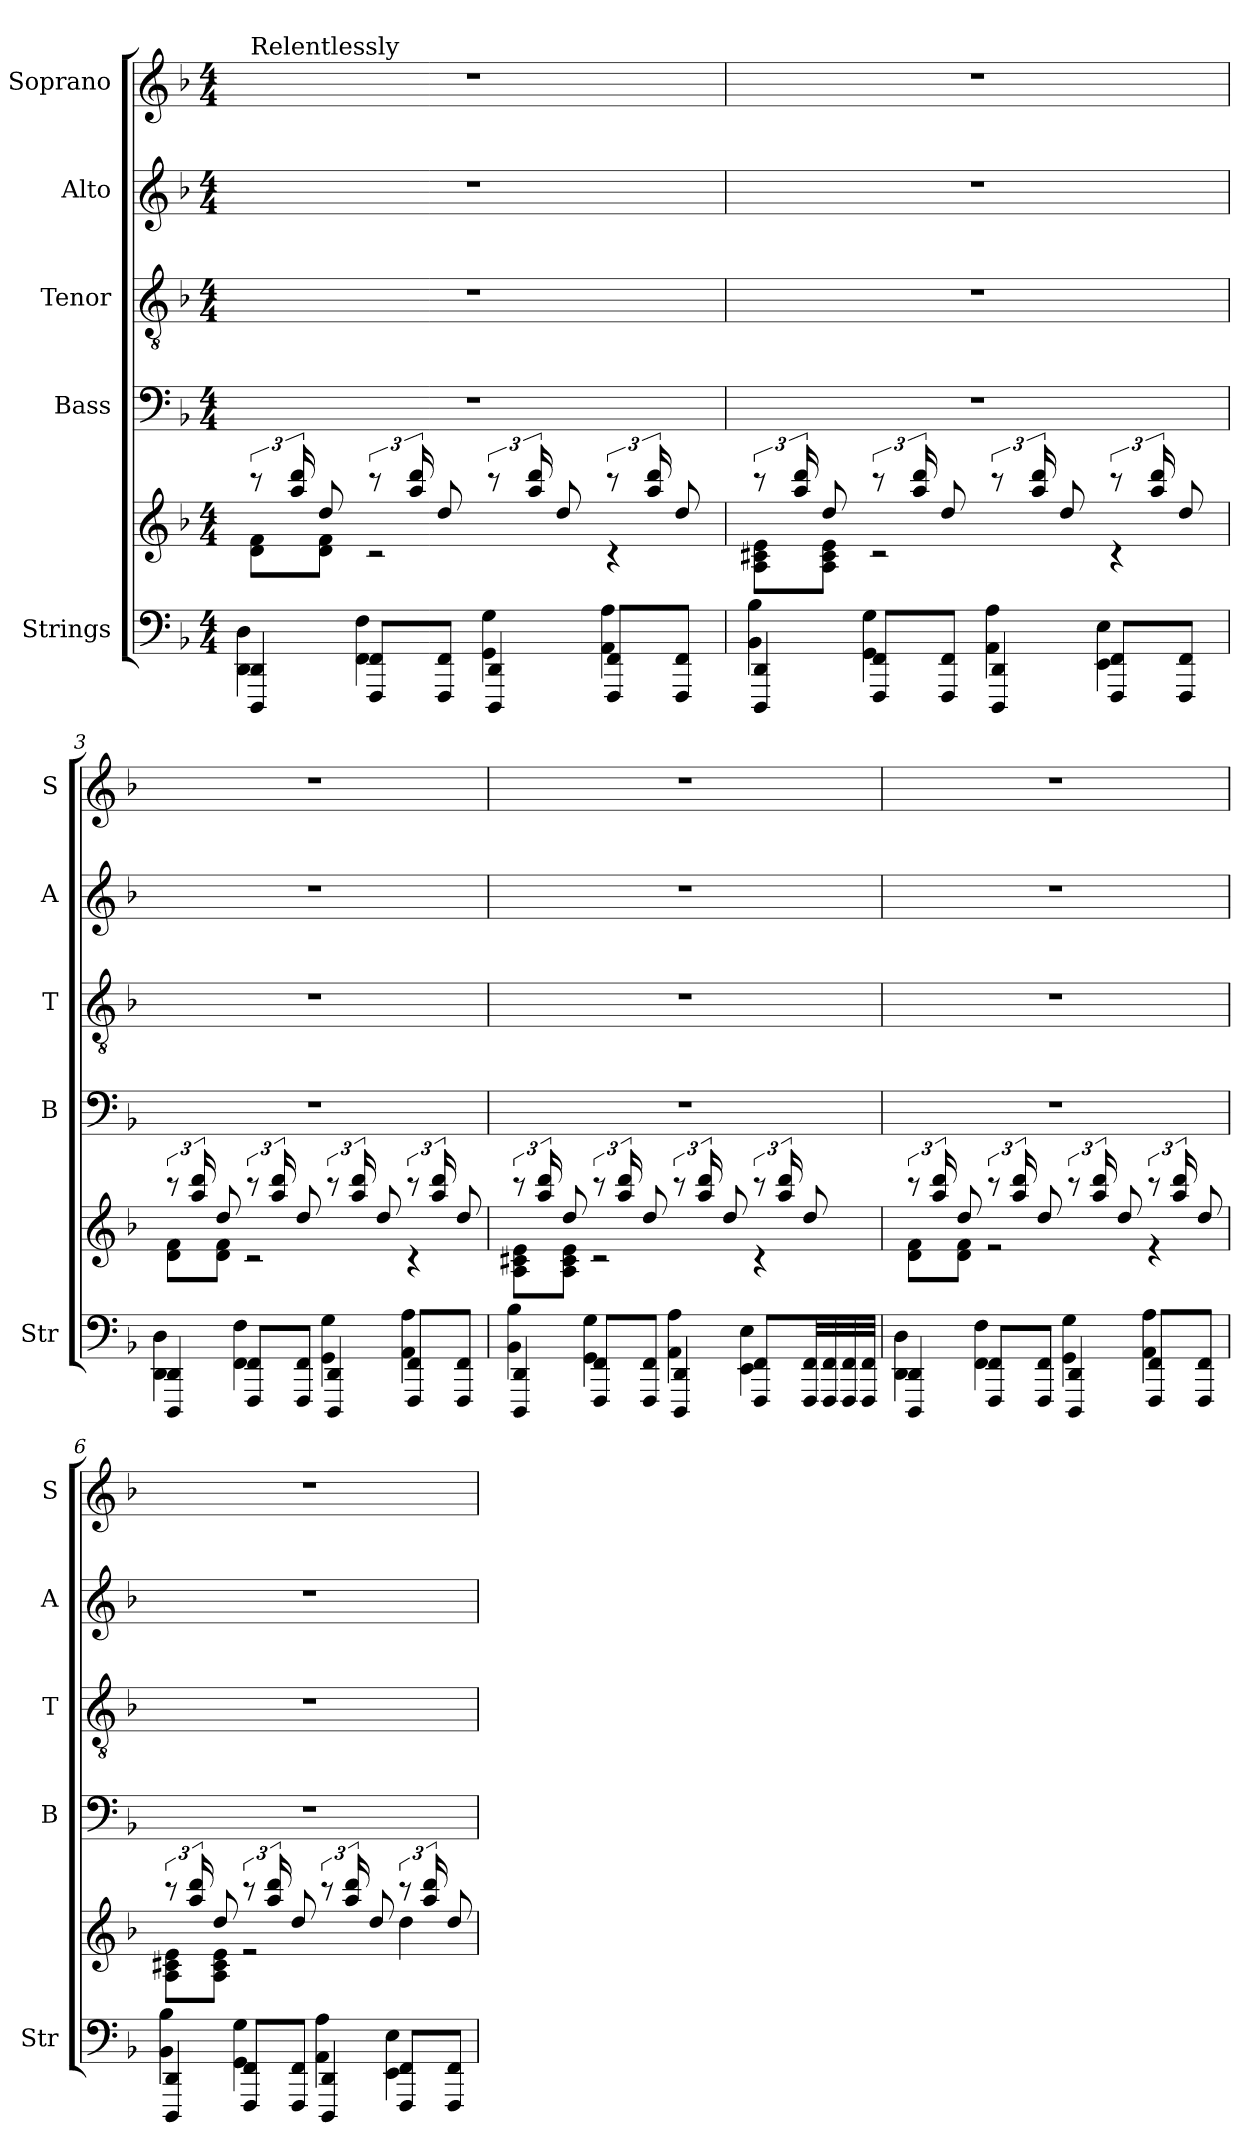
**kern	**kern	**kern	**kern	**kern	**kern
*part5	*part5	*part4	*part3	*part2	*part1
*staff6	*staff5	*staff4	*staff3	*staff2	*staff1
*I"Strings	*	*I"Bass	*I"Tenor	*I"Alto	*I"Soprano
*I'Str	*	*I'B	*I'T	*I'A	*I'S
*stria5	*stria5	*stria5	*stria5	*stria5	*stria5
*clefF4	*clefG2	*clefF4	*clefGv2	*clefG2	*clefG2
*k[b-]	*k[b-]	*k[b-]	*k[b-]	*k[b-]	*k[b-]
*M4/4	*M4/4	*M4/4	*M4/4	*M4/4	*M4/4
*MM122	*MM122	*MM122	*MM122	*MM122	*MM122
=1	=1	=1	=1	=1	=1
*^	*^	*	*	*	*
!	!	!	!	!	!	!	!LO:TX:a:t=Relentlessly
4DDD/ 4DD/	4DD\ 4D\	12r	8d\ 8f\L	1r	1r	1r	1r
.	.	24aa/ 24ddd/	.	.	.	.	.
.	.	8dd/	8d\ 8f\J	.	.	.	.
8FFF/ 8FF/L	4FF\ 4F\	12r	2r	.	.	.	.
.	.	24aa/ 24ddd/	.	.	.	.	.
8FFF/ 8FF/J	.	8dd/	.	.	.	.	.
4DDD/ 4DD/	4GG\ 4G\	12r	.	.	.	.	.
.	.	24aa/ 24ddd/	.	.	.	.	.
.	.	8dd/	.	.	.	.	.
8FFF/ 8FF/L	4AA\ 4A\	12r	4r	.	.	.	.
.	.	24aa/ 24ddd/	.	.	.	.	.
8FFF/ 8FF/J	.	8dd/	.	.	.	.	.
=2	=2	=2	=2	=2	=2	=2	=2
4DDD/ 4DD/	4BB-\ 4B-\	12r	8A\ 8c#X\ 8e\L	1r	1r	1r	1r
.	.	24aa/ 24ddd/	.	.	.	.	.
.	.	8dd/	8A\ 8c#\ 8e\J	.	.	.	.
8FFF/ 8FF/L	4GG\ 4G\	12r	2r	.	.	.	.
.	.	24aa/ 24ddd/	.	.	.	.	.
8FFF/ 8FF/J	.	8dd/	.	.	.	.	.
4DDD/ 4DD/	4AA\ 4A\	12r	.	.	.	.	.
.	.	24aa/ 24ddd/	.	.	.	.	.
.	.	8dd/	.	.	.	.	.
8FFF/ 8FF/L	4EE\ 4E\	12r	4r	.	.	.	.
.	.	24aa/ 24ddd/	.	.	.	.	.
8FFF/ 8FF/J	.	8dd/	.	.	.	.	.
=3	=3	=3	=3	=3	=3	=3	=3
4DDD/ 4DD/	4DD\ 4D\	12r	8d\ 8f\L	1r	1r	1r	1r
.	.	24aa/ 24ddd/	.	.	.	.	.
.	.	8dd/	8d\ 8f\J	.	.	.	.
8FFF/ 8FF/L	4FF\ 4F\	12r	2r	.	.	.	.
.	.	24aa/ 24ddd/	.	.	.	.	.
8FFF/ 8FF/J	.	8dd/	.	.	.	.	.
4DDD/ 4DD/	4GG\ 4G\	12r	.	.	.	.	.
.	.	24aa/ 24ddd/	.	.	.	.	.
.	.	8dd/	.	.	.	.	.
8FFF/ 8FF/L	4AA\ 4A\	12r	4r	.	.	.	.
.	.	24aa/ 24ddd/	.	.	.	.	.
8FFF/ 8FF/J	.	8dd/	.	.	.	.	.
=4	=4	=4	=4	=4	=4	=4	=4
4DDD/ 4DD/	4BB-\ 4B-\	12r	8A\ 8c#X\ 8e\L	1r	1r	1r	1r
.	.	24aa/ 24ddd/	.	.	.	.	.
.	.	8dd/	8A\ 8c#\ 8e\J	.	.	.	.
8FFF/ 8FF/L	4GG\ 4G\	12r	2r	.	.	.	.
.	.	24aa/ 24ddd/	.	.	.	.	.
8FFF/ 8FF/J	.	8dd/	.	.	.	.	.
4DDD/ 4DD/	4AA\ 4A\	12r	.	.	.	.	.
.	.	24aa/ 24ddd/	.	.	.	.	.
.	.	8dd/	.	.	.	.	.
8FFF/ 8FF/L	4EE\ 4E\	12r	4r	.	.	.	.
.	.	24aa/ 24ddd/	.	.	.	.	.
32FFF/ 32FF/LL	.	8dd/	.	.	.	.	.
32FFF/ 32FF/	.	.	.	.	.	.	.
32FFF/ 32FF/	.	.	.	.	.	.	.
32FFF/ 32FF/JJJ	.	.	.	.	.	.	.
=5	=5	=5	=5	=5	=5	=5	=5
4DDD/ 4DD/	4DD\ 4D\	12r	8d\ 8f\L	1r	1r	1r	1r
.	.	24aa/ 24ddd/	.	.	.	.	.
.	.	8dd/	8d\ 8f\J	.	.	.	.
8FFF/ 8FF/L	4FF\ 4F\	12r	2r	.	.	.	.
.	.	24aa/ 24ddd/	.	.	.	.	.
8FFF/ 8FF/J	.	8dd/	.	.	.	.	.
4DDD/ 4DD/	4GG\ 4G\	12r	.	.	.	.	.
.	.	24aa/ 24ddd/	.	.	.	.	.
.	.	8dd/	.	.	.	.	.
8FFF/ 8FF/L	4AA\ 4A\	12r	4r	.	.	.	.
.	.	24aa/ 24ddd/	.	.	.	.	.
8FFF/ 8FF/J	.	8dd/	.	.	.	.	.
=6	=6	=6	=6	=6	=6	=6	=6
4DDD/ 4DD/	4BB-\ 4B-\	12r	8A\ 8c#X\ 8e\L	1r	1r	1r	1r
.	.	24aa/ 24ddd/	.	.	.	.	.
.	.	8dd/	8A\ 8c#\ 8e\J	.	.	.	.
8FFF/ 8FF/L	4GG\ 4G\	12r	2r	.	.	.	.
.	.	24aa/ 24ddd/	.	.	.	.	.
8FFF/ 8FF/J	.	8dd/	.	.	.	.	.
4DDD/ 4DD/	4AA\ 4A\	12r	.	.	.	.	.
.	.	24aa/ 24ddd/	.	.	.	.	.
.	.	8dd/	.	.	.	.	.
8FFF/ 8FF/L	4EE\ 4E\	12r	4dd\	.	.	.	.
.	.	24aa/ 24ddd/	.	.	.	.	.
8FFF/ 8FF/J	.	8dd/	.	.	.	.	.
*v	*v	*	*	*	*	*	*
*	*v	*v	*	*	*	*
=	=	=	=	=	=
*-	*-	*-	*-	*-	*-
